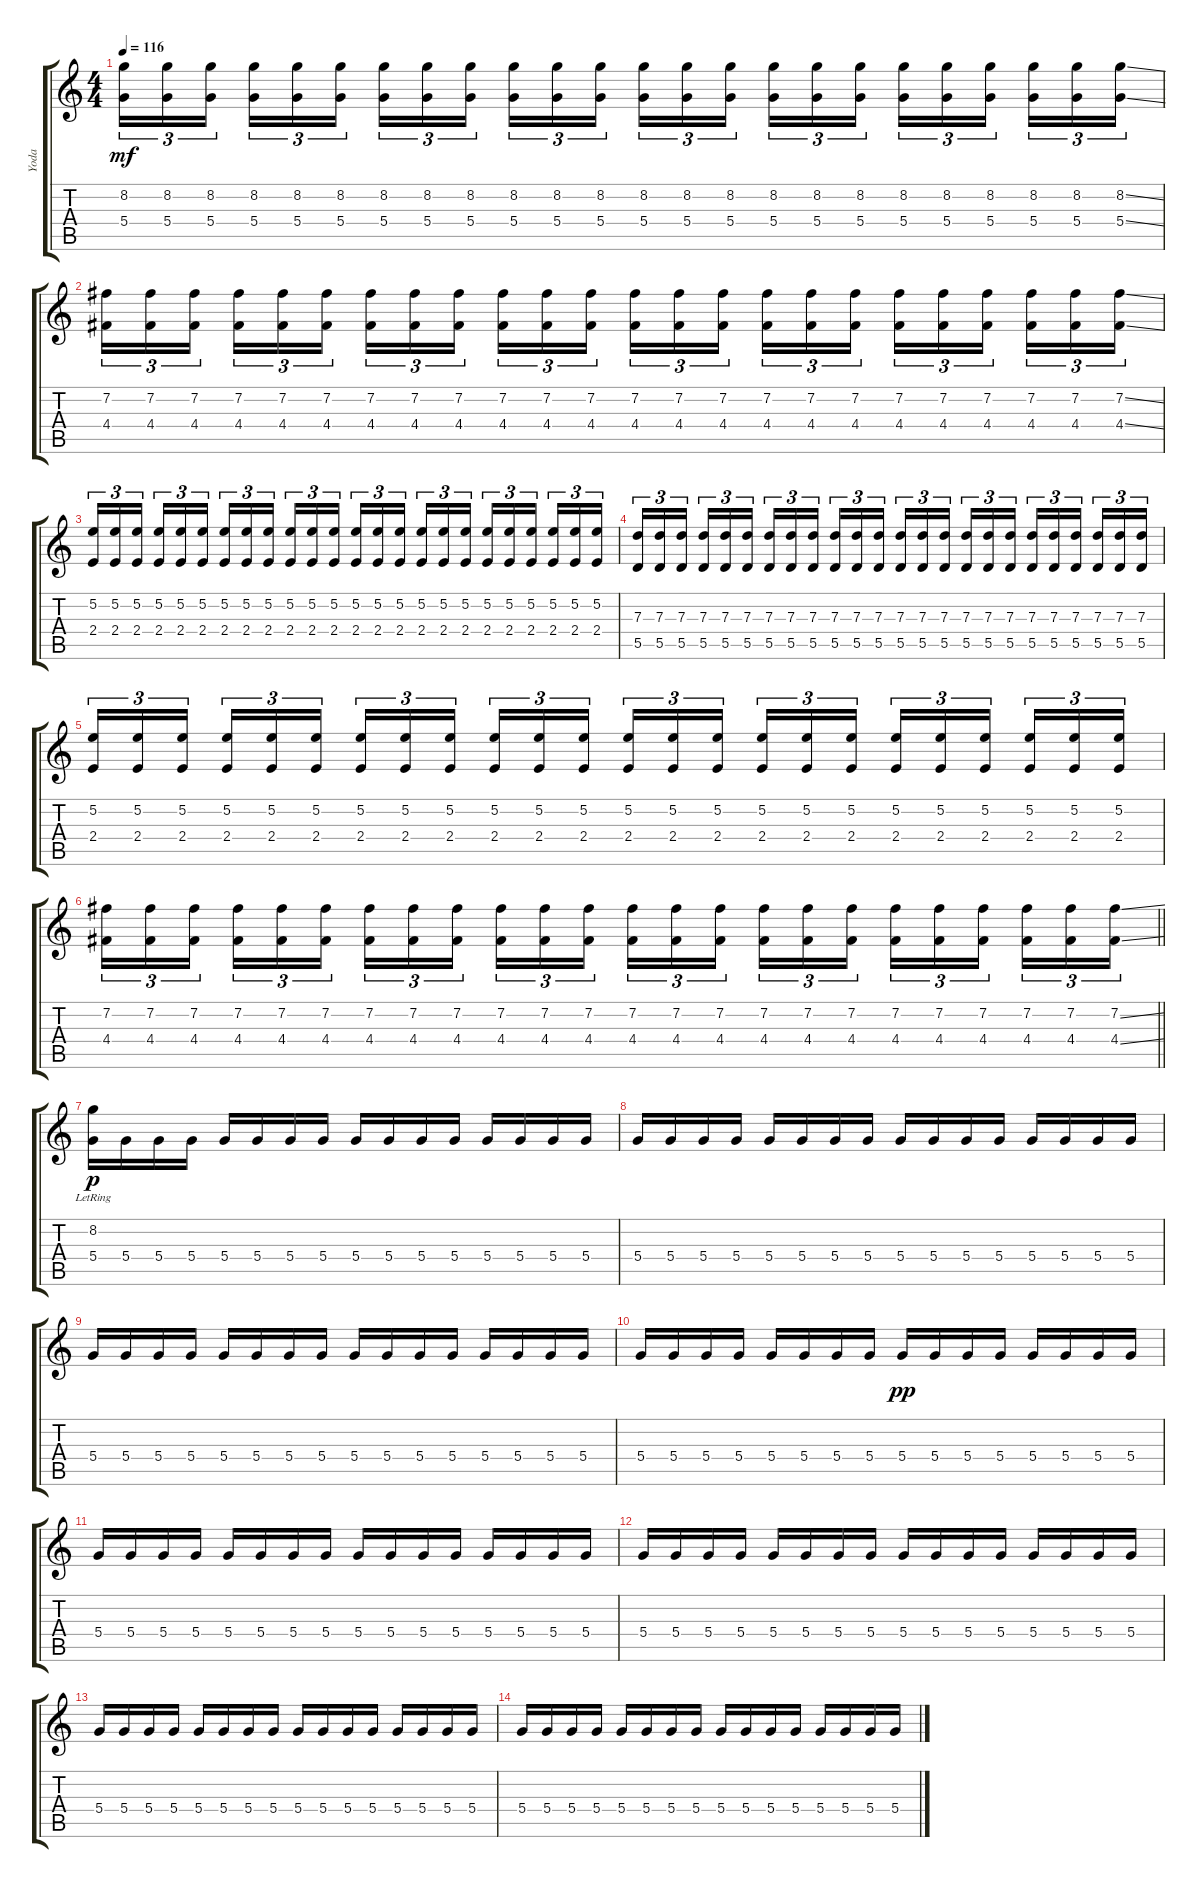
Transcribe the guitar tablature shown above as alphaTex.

\track ("Yoda" "Yoda") {instrument electricguitarjazz}
\staff {score tabs}
\tuning (E4 B3 G3 D3 A2 E2) {hide}
\ts (4 4)
\tempo 116
\clef g2
\ks c
(8.2 5.4).16{tu (3 2) dy mf} (8.2 5.4).16{tu (3 2)} (8.2 5.4).16{tu (3 2) beam splitsecondary} (8.2 5.4).16{tu (3 2)} (8.2 5.4).16{tu (3 2)} (8.2 5.4).16{tu (3 2)} (8.2 5.4).16{tu (3 2)} (8.2 5.4).16{tu (3 2)} (8.2 5.4).16{tu (3 2) beam splitsecondary} (8.2 5.4).16{tu (3 2)} (8.2 5.4).16{tu (3 2)} (8.2 5.4).16{tu (3 2)} (8.2 5.4).16{tu (3 2)} (8.2 5.4).16{tu (3 2)} (8.2 5.4).16{tu (3 2) beam splitsecondary} (8.2 5.4).16{tu (3 2)} (8.2 5.4).16{tu (3 2)} (8.2 5.4).16{tu (3 2)} (8.2 5.4).16{tu (3 2)} (8.2 5.4).16{tu (3 2)} (8.2 5.4).16{tu (3 2) beam splitsecondary} (8.2 5.4).16{tu (3 2)} (8.2 5.4).16{tu (3 2)} (8.2{ss} 5.4{ss}).16{tu (3 2)} |
(7.2 4.4).16{tu (3 2)} (7.2 4.4).16{tu (3 2)} (7.2 4.4).16{tu (3 2) beam splitsecondary} (7.2 4.4).16{tu (3 2)} (7.2 4.4).16{tu (3 2)} (7.2 4.4).16{tu (3 2)} (7.2 4.4).16{tu (3 2)} (7.2 4.4).16{tu (3 2)} (7.2 4.4).16{tu (3 2) beam splitsecondary} (7.2 4.4).16{tu (3 2)} (7.2 4.4).16{tu (3 2)} (7.2 4.4).16{tu (3 2)} (7.2 4.4).16{tu (3 2)} (7.2 4.4).16{tu (3 2)} (7.2 4.4).16{tu (3 2) beam splitsecondary} (7.2 4.4).16{tu (3 2)} (7.2 4.4).16{tu (3 2)} (7.2 4.4).16{tu (3 2)} (7.2 4.4).16{tu (3 2)} (7.2 4.4).16{tu (3 2)} (7.2 4.4).16{tu (3 2) beam splitsecondary} (7.2 4.4).16{tu (3 2)} (7.2 4.4).16{tu (3 2)} (7.2{ss} 4.4{ss}).16{tu (3 2)} |
(5.2 2.4).16{tu (3 2)} (5.2 2.4).16{tu (3 2)} (5.2 2.4).16{tu (3 2) beam splitsecondary} (5.2 2.4).16{tu (3 2)} (5.2 2.4).16{tu (3 2)} (5.2 2.4).16{tu (3 2)} (5.2 2.4).16{tu (3 2)} (5.2 2.4).16{tu (3 2)} (5.2 2.4).16{tu (3 2) beam splitsecondary} (5.2 2.4).16{tu (3 2)} (5.2 2.4).16{tu (3 2)} (5.2 2.4).16{tu (3 2)} (5.2 2.4).16{tu (3 2)} (5.2 2.4).16{tu (3 2)} (5.2 2.4).16{tu (3 2) beam splitsecondary} (5.2 2.4).16{tu (3 2)} (5.2 2.4).16{tu (3 2)} (5.2 2.4).16{tu (3 2)} (5.2 2.4).16{tu (3 2)} (5.2 2.4).16{tu (3 2)} (5.2 2.4).16{tu (3 2) beam splitsecondary} (5.2 2.4).16{tu (3 2)} (5.2 2.4).16{tu (3 2)} (5.2 2.4).16{tu (3 2)} |
(7.3 5.5).16{tu (3 2)} (7.3 5.5).16{tu (3 2)} (7.3 5.5).16{tu (3 2) beam splitsecondary} (7.3 5.5).16{tu (3 2)} (7.3 5.5).16{tu (3 2)} (7.3 5.5).16{tu (3 2)} (7.3 5.5).16{tu (3 2)} (7.3 5.5).16{tu (3 2)} (7.3 5.5).16{tu (3 2) beam splitsecondary} (7.3 5.5).16{tu (3 2)} (7.3 5.5).16{tu (3 2)} (7.3 5.5).16{tu (3 2)} (7.3 5.5).16{tu (3 2)} (7.3 5.5).16{tu (3 2)} (7.3 5.5).16{tu (3 2) beam splitsecondary} (7.3 5.5).16{tu (3 2)} (7.3 5.5).16{tu (3 2)} (7.3 5.5).16{tu (3 2)} (7.3 5.5).16{tu (3 2)} (7.3 5.5).16{tu (3 2)} (7.3 5.5).16{tu (3 2) beam splitsecondary} (7.3 5.5).16{tu (3 2)} (7.3 5.5).16{tu (3 2)} (7.3 5.5).16{tu (3 2)} |
(5.2 2.4).16{tu (3 2)} (5.2 2.4).16{tu (3 2)} (5.2 2.4).16{tu (3 2) beam splitsecondary} (5.2 2.4).16{tu (3 2)} (5.2 2.4).16{tu (3 2)} (5.2 2.4).16{tu (3 2)} (5.2 2.4).16{tu (3 2)} (5.2 2.4).16{tu (3 2)} (5.2 2.4).16{tu (3 2) beam splitsecondary} (5.2 2.4).16{tu (3 2)} (5.2 2.4).16{tu (3 2)} (5.2 2.4).16{tu (3 2)} (5.2 2.4).16{tu (3 2)} (5.2 2.4).16{tu (3 2)} (5.2 2.4).16{tu (3 2) beam splitsecondary} (5.2 2.4).16{tu (3 2)} (5.2 2.4).16{tu (3 2)} (5.2 2.4).16{tu (3 2)} (5.2 2.4).16{tu (3 2)} (5.2 2.4).16{tu (3 2)} (5.2 2.4).16{tu (3 2) beam splitsecondary} (5.2 2.4).16{tu (3 2)} (5.2 2.4).16{tu (3 2)} (5.2 2.4).16{tu (3 2)} |
\barLineRight lightlight
(7.2 4.4).16{tu (3 2)} (7.2 4.4).16{tu (3 2)} (7.2 4.4).16{tu (3 2) beam splitsecondary} (7.2 4.4).16{tu (3 2)} (7.2 4.4).16{tu (3 2)} (7.2 4.4).16{tu (3 2)} (7.2 4.4).16{tu (3 2)} (7.2 4.4).16{tu (3 2)} (7.2 4.4).16{tu (3 2) beam splitsecondary} (7.2 4.4).16{tu (3 2)} (7.2 4.4).16{tu (3 2)} (7.2 4.4).16{tu (3 2)} (7.2 4.4).16{tu (3 2)} (7.2 4.4).16{tu (3 2)} (7.2 4.4).16{tu (3 2) beam splitsecondary} (7.2 4.4).16{tu (3 2)} (7.2 4.4).16{tu (3 2)} (7.2 4.4).16{tu (3 2)} (7.2 4.4).16{tu (3 2)} (7.2 4.4).16{tu (3 2)} (7.2 4.4).16{tu (3 2) beam splitsecondary} (7.2 4.4).16{tu (3 2)} (7.2 4.4).16{tu (3 2)} (7.2{ss} 4.4{ss}).16{tu (3 2)} |
\section ("" "")
(8.2{lr} 5.4).16{dy p} 5.4.16 5.4.16 5.4.16 5.4.16 5.4.16 5.4.16 5.4.16 5.4.16 5.4.16 5.4.16 5.4.16 5.4.16 5.4.16 5.4.16 5.4.16 |
5.4.16 5.4.16 5.4.16 5.4.16 5.4.16 5.4.16 5.4.16 5.4.16 5.4.16 5.4.16 5.4.16 5.4.16 5.4.16 5.4.16 5.4.16 5.4.16 |
5.4.16 5.4.16 5.4.16 5.4.16 5.4.16 5.4.16 5.4.16 5.4.16 5.4.16 5.4.16 5.4.16 5.4.16 5.4.16 5.4.16 5.4.16 5.4.16 |
5.4.16 5.4.16 5.4.16 5.4.16 5.4.16 5.4.16 5.4.16 5.4.16 5.4.16{dy pp} 5.4.16 5.4.16 5.4.16 5.4.16 5.4.16 5.4.16 5.4.16 |
5.4.16 5.4.16 5.4.16 5.4.16 5.4.16 5.4.16 5.4.16 5.4.16 5.4.16 5.4.16 5.4.16 5.4.16 5.4.16 5.4.16 5.4.16 5.4.16 |
5.4.16 5.4.16 5.4.16 5.4.16 5.4.16 5.4.16 5.4.16 5.4.16 5.4.16 5.4.16 5.4.16 5.4.16 5.4.16 5.4.16 5.4.16 5.4.16 |
5.4.16 5.4.16 5.4.16 5.4.16 5.4.16 5.4.16 5.4.16 5.4.16 5.4.16 5.4.16 5.4.16 5.4.16 5.4.16 5.4.16 5.4.16 5.4.16 |
5.4.16 5.4.16 5.4.16 5.4.16 5.4.16 5.4.16 5.4.16 5.4.16 5.4.16 5.4.16 5.4.16 5.4.16 5.4.16 5.4.16 5.4.16 5.4.16
